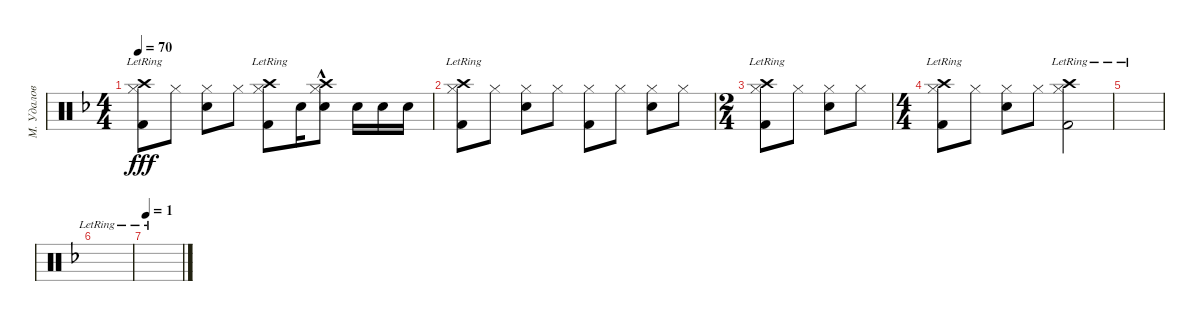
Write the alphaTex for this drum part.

\track ("М. Удалов" "М. Удалов") {instrument percussion}
\staff {score}
\articulation defaults
\ts (4 4)
\tempo 70
\clef neutral
\ks dminor
("Hi-Hat (closed)" "Kick (hit) 2" "Crash high (hit)"{lr}).8{dy fff} "Hi-Hat (closed)".8 ("Hi-Hat (closed)" "Snare (hit) 2").8 "Hi-Hat (closed)".8 ("Hi-Hat (closed)" "Kick (hit) 2" "Crash high (hit)"{lr}).8 "Snare (hit) 2".16 ("Hi-Hat (closed)" "Snare (hit) 2" "Crash high (hit)"{hac}).8 "Snare (hit) 2".16 "Snare (hit) 2".16 "Snare (hit) 2".16 |
("Hi-Hat (closed)" "Kick (hit) 2" "Crash high (hit)"{lr}).8 "Hi-Hat (closed)".8 ("Hi-Hat (closed)" "Snare (hit) 2").8 "Hi-Hat (closed)".8 ("Hi-Hat (closed)" "Kick (hit) 2").8 "Hi-Hat (closed)".8 ("Hi-Hat (closed)" "Snare (hit) 2").8 "Hi-Hat (closed)".8 |
\ts (2 4)
("Hi-Hat (closed)" "Kick (hit) 2" "Crash high (hit)"{lr}).8 "Hi-Hat (closed)".8 ("Hi-Hat (closed)" "Snare (hit) 2").8 "Hi-Hat (closed)".8 |
\ts (4 4)
("Hi-Hat (closed)" "Kick (hit) 2" "Crash high (hit)"{lr}).8 "Hi-Hat (closed)".8 ("Hi-Hat (closed)" "Snare (hit) 2").8 "Hi-Hat (closed)".8 ("Hi-Hat (closed)" "Kick (hit) 2" "Crash high (hit)"{lr}).2 |
|
|
\tempo 1
